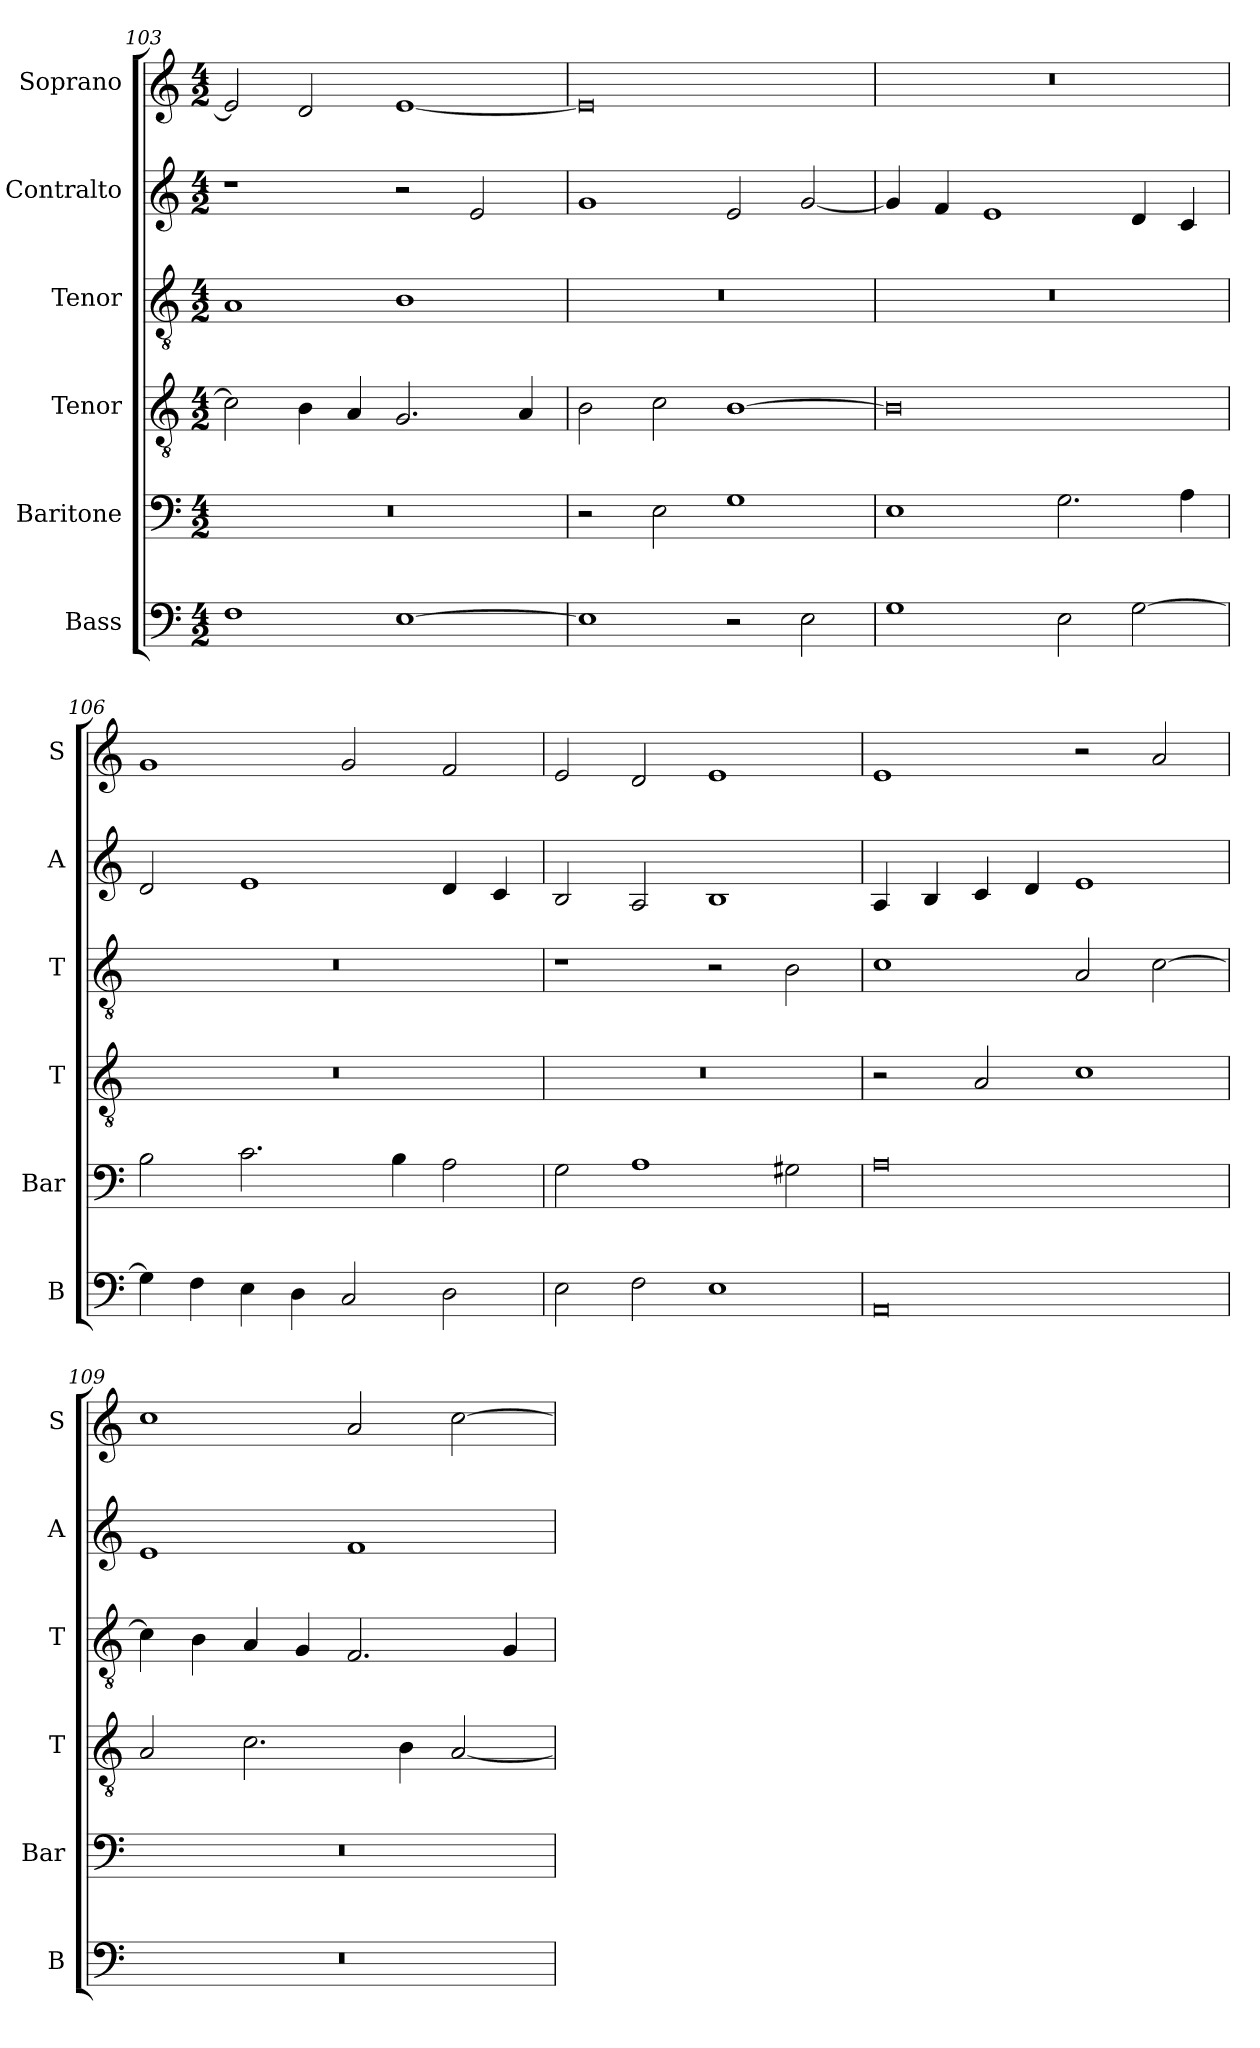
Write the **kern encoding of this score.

**kern	**kern	**kern	**kern	**kern	**kern
*part6	*part5	*part4	*part3	*part2	*part1
*staff6	*staff5	*staff4	*staff3	*staff2	*staff1
*I"Bass	*I"Baritone	*I"Tenor	*I"Tenor	*I"Contralto	*I"Soprano
*I'B	*I'Bar	*I'T	*I'T	*I'A	*I'S
*clefF4	*clefF4	*clefGv2	*clefGv2	*clefG2	*clefG2
*k[]	*k[]	*k[]	*k[]	*k[]	*k[]
*E:phr	*E:phr	*E:phr	*E:phr	*E:phr	*E:phr
*M4/2	*M4/2	*M4/2	*M4/2	*M4/2	*M4/2
=103	=103	=103	=103	=103	=103
1F	0r	2c]	1A	1r	2e]
.	.	4B	.	.	2d
.	.	4A	.	.	.
[1E	.	2.G	1B	2r	[1e
.	.	.	.	2e	.
.	.	4A	.	.	.
=104	=104	=104	=104	=104	=104
1E]	2r	2B	0r	1g	0e]
.	2E	2c	.	.	.
2r	1G	[1B	.	2e	.
2E	.	.	.	[2g	.
=105	=105	=105	=105	=105	=105
1G	1E	0B]	0r	4g]	0r
.	.	.	.	4f	.
.	.	.	.	1e	.
2E	2.G	.	.	.	.
[2G	.	.	.	4d	.
.	4A	.	.	4c	.
=106	=106	=106	=106	=106	=106
4G]	2B	0r	0r	2d	1g
4F	.	.	.	.	.
4E	2.c	.	.	1e	.
4D	.	.	.	.	.
2C	.	.	.	.	2g
.	4B	.	.	.	.
2D	2A	.	.	4d	2f
.	.	.	.	4c	.
=107	=107	=107	=107	=107	=107
2E	2G	0r	1r	2B	2e
2F	1A	.	.	2A	2d
1E	.	.	2r	1B	1e
.	2G#X	.	2B	.	.
=108	=108	=108	=108	=108	=108
0AA	0A	2r	1c	4A	1e
.	.	.	.	4B	.
.	.	2A	.	4c	.
.	.	.	.	4d	.
.	.	1c	2A	1e	2r
.	.	.	[2c	.	2a
=109	=109	=109	=109	=109	=109
0r	0r	2A	4c]	1e	1cc
.	.	.	4B	.	.
.	.	2.c	4A	.	.
.	.	.	4G	.	.
.	.	.	2.F	1f	2a
.	.	4B	.	.	.
.	.	[2A	.	.	[2cc
.	.	.	4G	.	.
=	=	=	=	=	=
*-	*-	*-	*-	*-	*-
